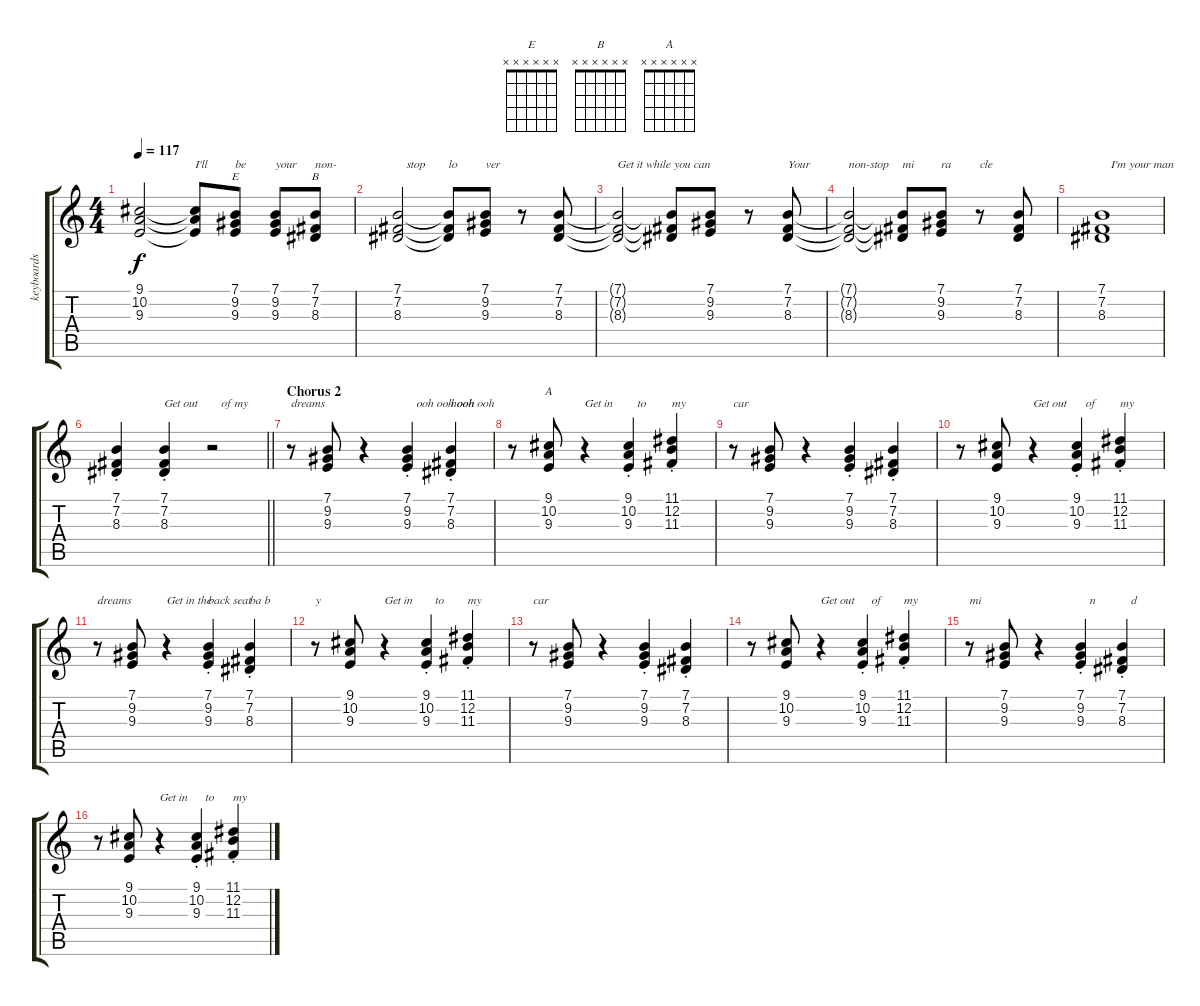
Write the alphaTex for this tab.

\track ("keyboards" "keyboards") {instrument lead2sawtooth}
\staff {score tabs}
\tuning (E4 B3 G3 D3 A2 E2) {hide}
\chord ("E" x x x x x x)
\chord ("B" x x x x x x)
\chord ("A" x x x x x x)
\ts (4 4)
\tempo 117
\clef g2
\ks c
(9.1{t} 10.2{t} 9.3{t}).2{dy f} (9.1{t} 10.2{t} 9.3{t}).8{txt "I'll"} (7.1 9.2 9.3).8{ch "E" txt "be"} (7.1 9.2 9.3).8{txt "your"} (7.1 7.2 8.3).8{ch "B" txt "non-"} |
(7.1 7.2 8.3).2{txt "   stop"} (7.1{t} 7.2{t} 8.3{t}).8{txt "lo"} (7.1 9.2 9.3).8{txt "ver"} r.8 (7.1 7.2 8.3).8 |
(7.1{t} 7.2{t} 8.3{t}).2{txt "Get it while you can"} (7.1{t} 7.2{t} 8.3{t}).8 (7.1 9.2 9.3).8 r.8 (7.1 7.2 8.3).8{txt "Your"} |
(7.1{t} 7.2{t} 8.3{t}).2{txt "non-stop"} (7.1{t} 7.2{t} 8.3{t}).8{txt "mi"} (7.1 9.2 9.3).8{txt "ra"} r.8{txt "cle"} (7.1 7.2 8.3).8 |
(7.1 7.2 8.3).1{txt "   I'm your man"} |
\barLineRight lightlight
(7.1{st} 7.2{st} 8.3{st}).4 (7.1{st} 7.2{st} 8.3{st}).4{txt "Get out"} r.2{txt "   of my"} |
\section ("" "Chorus 2")
r.8{txt "dreams"} (7.1 9.2 9.3).8 r.4 (7.1{st} 9.2{st} 9.3{st}).4{txt "   ooh ooh ooh"} (7.1{st} 7.2{st} 8.3{st}).4{txt "hooh ooh"} |
r.8 (9.1 10.2 9.3).8{ch "A"} r.4{txt "Get in"} (9.1{st} 10.2{st} 9.3{st}).4{txt "   to"} (11.1{st} 12.2{st} 11.3{st}).4{txt "my"} |
r.8{txt "car"} (7.1 9.2 9.3).8 r.4 (7.1{st} 9.2{st} 9.3{st}).4 (7.1{st} 7.2{st} 8.3{st}).4 |
r.8 (9.1 10.2 9.3).8 r.4{txt "Get out"} (9.1{st} 10.2{st} 9.3{st}).4{txt "   of"} (11.1{st} 12.2{st} 11.3{st}).4{txt "my"} |
r.8{txt "dreams"} (7.1 9.2 9.3).8 r.4{txt "Get in the"} (7.1{st} 9.2{st} 9.3{st}).4{txt "back seat"} (7.1{st} 7.2{st} 8.3{st}).4{txt "ba b"} |
r.8{txt "y"} (9.1 10.2 9.3).8 r.4{txt "Get in"} (9.1{st} 10.2{st} 9.3{st}).4{txt "   to"} (11.1{st} 12.2{st} 11.3{st}).4{txt "my"} |
r.8{txt "car"} (7.1 9.2 9.3).8 r.4 (7.1{st} 9.2{st} 9.3{st}).4 (7.1{st} 7.2{st} 8.3{st}).4 |
r.8 (9.1 10.2 9.3).8 r.4{txt "Get out"} (9.1{st} 10.2{st} 9.3{st}).4{txt "   of"} (11.1{st} 12.2{st} 11.3{st}).4{txt "my"} |
r.8{txt "mi"} (7.1 9.2 9.3).8 r.4 (7.1{st} 9.2{st} 9.3{st}).4{txt "   n"} (7.1{st} 7.2{st} 8.3{st}).4{txt "   d"} |
r.8 (9.1 10.2 9.3).8 r.4{txt "Get in"} (9.1{st} 10.2{st} 9.3{st}).4{txt "   to"} (11.1{st} 12.2{st} 11.3{st}).4{txt "my"}
